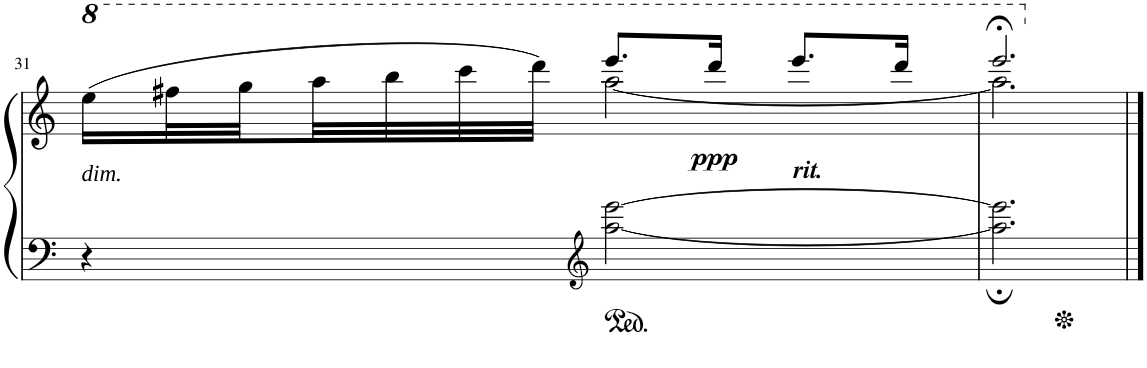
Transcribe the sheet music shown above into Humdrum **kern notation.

**kern	**kern	**dynam
*part1	*part1	*part1
*staff2	*staff1	*staff1/2
*I"Piano	*	*
*I'Pno	*	*
!!LO:PB:g=z
*clefF4	*clefG2	*
*k[]	*k[]	*
*M3/4	*M3/4	*
*	*8va	*
=31	=31	=31
*	*^	*
!LO:TX:a:i:t=dim.	!	!	!
4r	(16eee\LL	4ryy	.
.	32fff#X\L	.	.
.	32ggg\	.	.
.	32aaa\	.	.
.	32bbb\	.	.
.	32cccc\	.	.
.	32dddd\JJJ)	.	.
*clefG2	*	*	*
[2aa\ [2eee\	8.eeee/L	[2aaa\	.
!	!	!	!LO:DY:b
.	16dddd/Jk	.	ppp
!	!LO:TX:b:Bi:t=rit.	!	!
.	8.eeee/L	.	.
.	16dddd/Jk	.	.
=32	=32	=32	=32
2.aa\]; 2.eee\];	2.eeee;</	2.aaa\]	.
*	*X8va	*	*
*	*v	*v	*
==	==	==
*-	*-	*-
